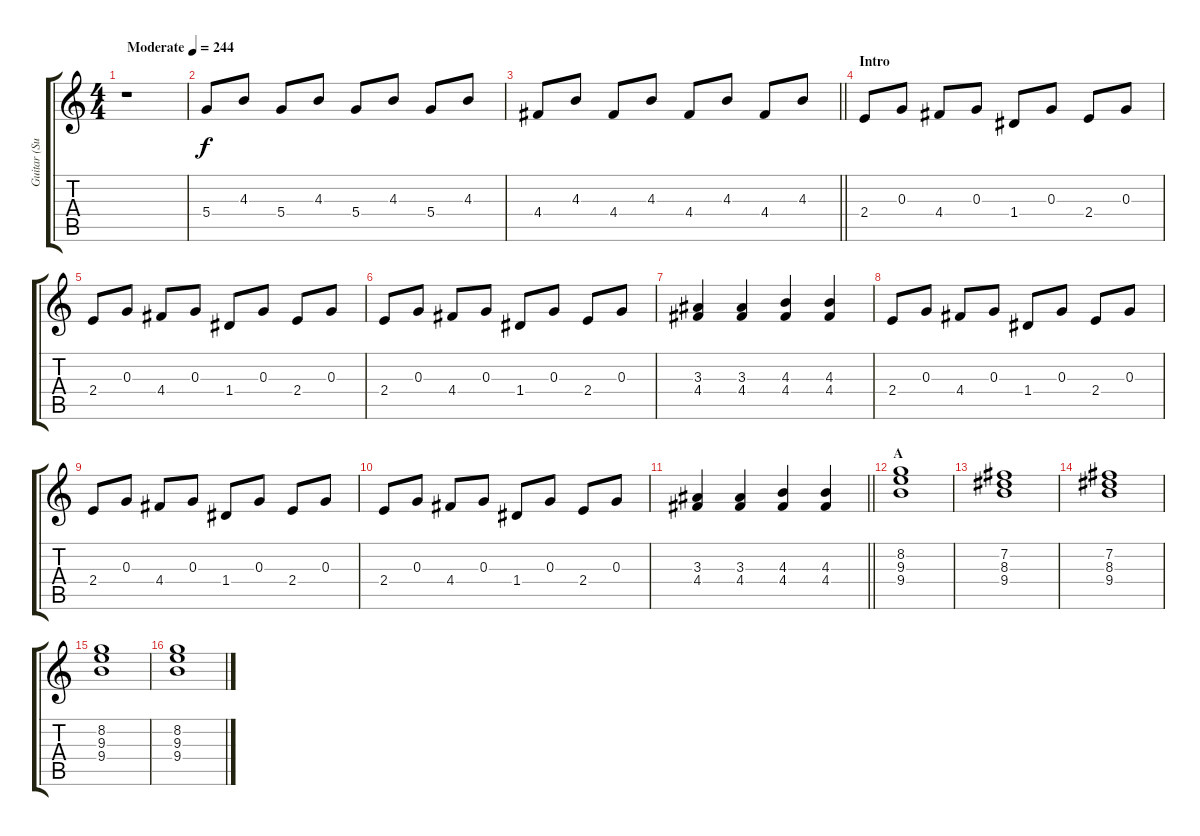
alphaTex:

\track ("Guitar (Sugizo)" "Guitar (Su") {instrument distortionguitar}
\staff {score tabs}
\tuning (E4 B3 G3 D3 A2 E2) {hide}
\ts (4 4)
\tempo (244 "Moderate")
\clef g2
\ks c
r.1{dy f instrument distortionguitar} |
5.4.8 4.3.8 5.4.8 4.3.8 5.4.8 4.3.8 5.4.8 4.3.8 |
\barLineRight lightlight
4.4.8 4.3.8 4.4.8 4.3.8 4.4.8 4.3.8 4.4.8 4.3.8 |
\section ("" "Intro")
2.4.8 0.3.8 4.4.8 0.3.8 1.4.8 0.3.8 2.4.8 0.3.8 |
2.4.8 0.3.8 4.4.8 0.3.8 1.4.8 0.3.8 2.4.8 0.3.8 |
2.4.8 0.3.8 4.4.8 0.3.8 1.4.8 0.3.8 2.4.8 0.3.8 |
(3.3 4.4).4 (3.3 4.4).4 (4.3 4.4).4 (4.3 4.4).4 |
2.4.8 0.3.8 4.4.8 0.3.8 1.4.8 0.3.8 2.4.8 0.3.8 |
2.4.8 0.3.8 4.4.8 0.3.8 1.4.8 0.3.8 2.4.8 0.3.8 |
2.4.8 0.3.8 4.4.8 0.3.8 1.4.8 0.3.8 2.4.8 0.3.8 |
\barLineRight lightlight
(3.3 4.4).4 (3.3 4.4).4 (4.3 4.4).4 (4.3 4.4).4 |
\section ("" "A")
(8.2 9.3 9.4).1 |
(7.2 8.3 9.4).1 |
(7.2 8.3 9.4).1 |
(8.2 9.3 9.4).1 |
(8.2 9.3 9.4).1
